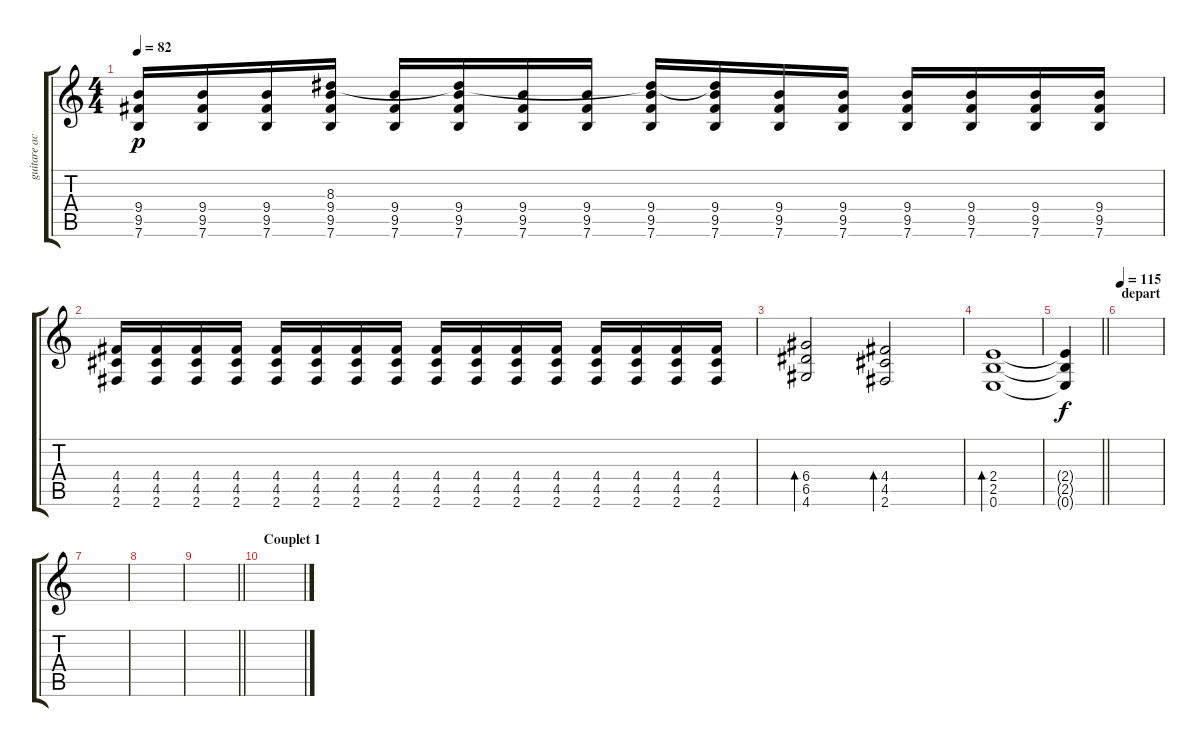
\track ("guitare acoustic (Deryck)" "guitare ac") {instrument acousticguitarnylon}
\staff {score tabs}
\tuning (E4 B3 G3 D3 A2 E2) {hide}
\ts (4 4)
\tempo 82
\clef g2
\ks c
(9.4 9.5 7.6).16{dy p} (9.4 9.5 7.6).16 (9.4 9.5 7.6).16 (8.3 9.4 9.5 7.6).16 (9.4 9.5 7.6).16 (8.3{t} 9.4 9.5 7.6).16 (9.4 9.5 7.6).16 (9.4 9.5 7.6).16 (8.3{t} 9.4 9.5 7.6).16 (8.3{t} 9.4 9.5 7.6).16 (9.4 9.5 7.6).16 (9.4 9.5 7.6).16 (9.4 9.5 7.6).16 (9.4 9.5 7.6).16 (9.4 9.5 7.6).16 (9.4 9.5 7.6).16 |
(4.4 4.5 2.6).16 (4.4 4.5 2.6).16 (4.4 4.5 2.6).16 (4.4 4.5 2.6).16 (4.4 4.5 2.6).16 (4.4 4.5 2.6).16 (4.4 4.5 2.6).16 (4.4 4.5 2.6).16 (4.4 4.5 2.6).16 (4.4 4.5 2.6).16 (4.4 4.5 2.6).16 (4.4 4.5 2.6).16 (4.4 4.5 2.6).16 (4.4 4.5 2.6).16 (4.4 4.5 2.6).16 (4.4 4.5 2.6).16 |
(6.4 6.5 4.6).2{bd 120} (4.4 4.5 2.6).2{bd 120} |
(2.4 2.5 0.6).1{bd 120} |
\barLineRight lightlight
(2.4{t} 2.5{t} 0.6{t}).4{dy f} |
\section ("" "depart")
\tempo 120
\tempo 115
|
|
|
\barLineRight lightlight
|
\section ("" "Couplet 1")
